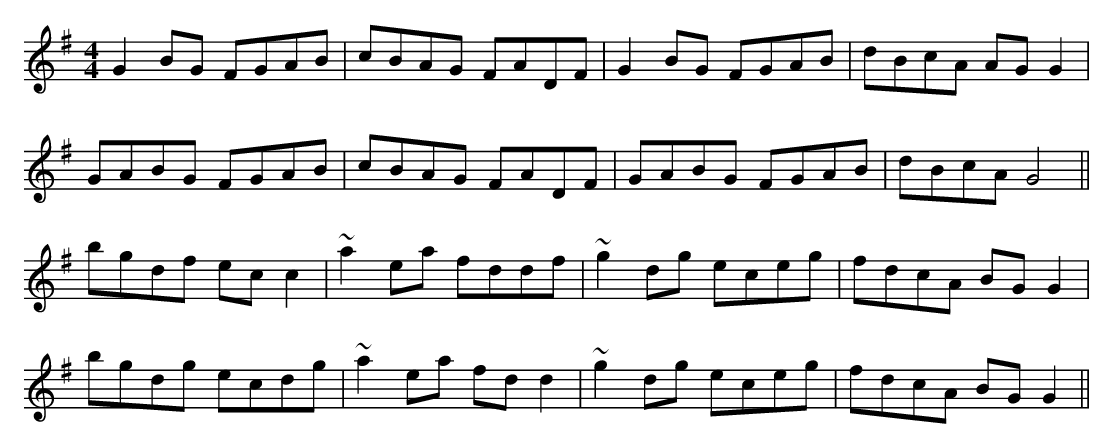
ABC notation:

X:1
M:4/4
K:G
G2BG FGAB|cBAG FADF|G2BG FGAB|dBcA AGG2|
GABG FGAB|cBAG FADF|GABG FGAB|dBcA G4||
bgdf ecc2|~a2ea fddf|~g2dg eceg|fdcA BGG2|
bgdg ecdg|~a2ea fdd2|~g2dg eceg|fdcA BGG2||
